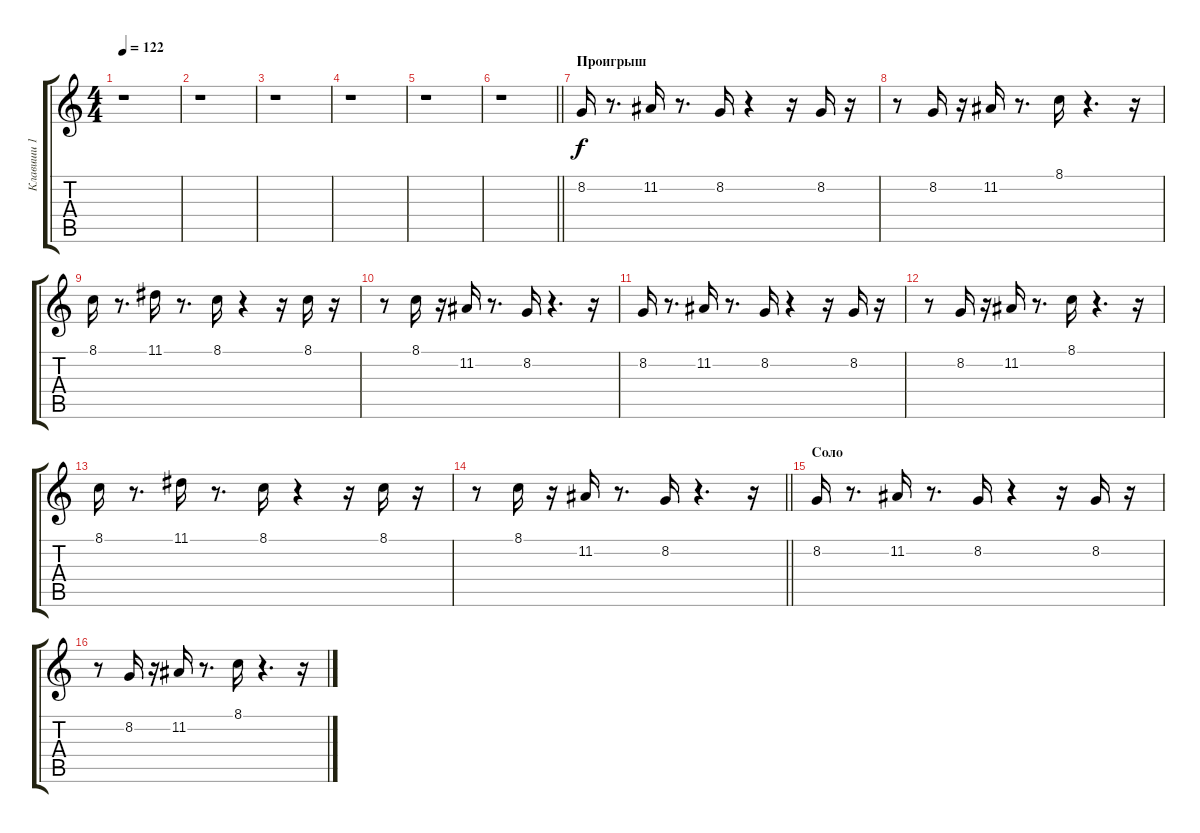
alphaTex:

\track ("Клавиши 1" "Клавиши 1") {instrument trombone}
\staff {score tabs}
\tuning (E4 B3 G3 D3 A2 E2) {hide}
\ts (4 4)
\tempo 122
\clef g2
\ks c
r.1{dy f} |
r.1 |
r.1 |
r.1 |
r.1 |
\barLineRight lightlight
r.1 |
\section ("" "Проигрыш")
8.2.16 r.8{d} 11.2.16 r.8{d} 8.2.16 r.4 r.16 8.2.16 r.16 |
r.8 8.2.16 r.16 11.2.16 r.8{d} 8.1.16 r.4{d} r.16 |
8.1.16 r.8{d} 11.1.16 r.8{d} 8.1.16 r.4 r.16 8.1.16 r.16 |
r.8 8.1.16 r.16 11.2.16 r.8{d} 8.2.16 r.4{d} r.16 |
8.2.16 r.8{d} 11.2.16 r.8{d} 8.2.16 r.4 r.16 8.2.16 r.16 |
r.8 8.2.16 r.16 11.2.16 r.8{d} 8.1.16 r.4{d} r.16 |
8.1.16 r.8{d} 11.1.16 r.8{d} 8.1.16 r.4 r.16 8.1.16 r.16 |
\barLineRight lightlight
r.8 8.1.16 r.16 11.2.16 r.8{d} 8.2.16 r.4{d} r.16 |
\section ("" "Соло")
8.2.16 r.8{d} 11.2.16 r.8{d} 8.2.16 r.4 r.16 8.2.16 r.16 |
r.8 8.2.16 r.16 11.2.16 r.8{d} 8.1.16 r.4{d} r.16
